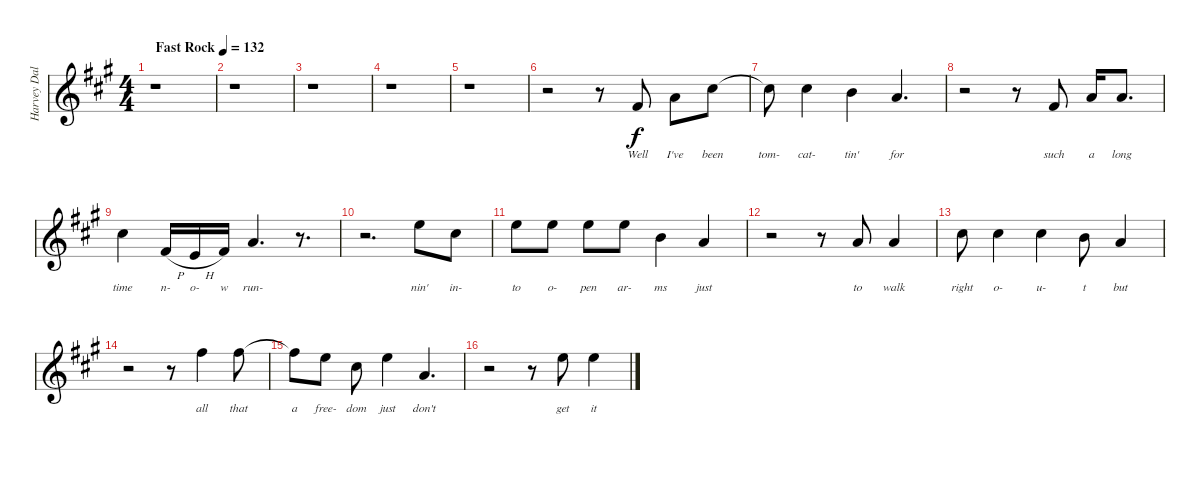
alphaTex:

\track ("Harvey Dalton Arnold Vocals" "Harvey Dal") {instrument contrabass}
\staff {score}
\tuning (E4 B3 G3 D3 A2 E2) {hide}
\ts (4 4)
\tempo (132 "Fast Rock")
\clef g2
\ks a
r.1{dy f instrument contrabass} |
r.1 |
r.1 |
r.1 |
r.1 |
r.2 r.8 4.4.8{lyrics (0 "Well") lyrics (1 "") lyrics (2 "") lyrics (3 "") lyrics (4 "")} 2.3.8{lyrics (0 "I've") lyrics (1 "") lyrics (2 "") lyrics (3 "") lyrics (4 "")} 2.2.8{lyrics (0 "been") lyrics (1 "") lyrics (2 "") lyrics (3 "") lyrics (4 "")} |
2.2{t}.8{lyrics (0 "tom-") lyrics (1 "") lyrics (2 "") lyrics (3 "") lyrics (4 "")} 2.2.4{lyrics (0 "cat-") lyrics (1 "") lyrics (2 "") lyrics (3 "") lyrics (4 "")} 4.3.4{lyrics (0 "tin'") lyrics (1 "") lyrics (2 "") lyrics (3 "") lyrics (4 "")} 2.3.4{d lyrics (0 "for") lyrics (1 "") lyrics (2 "") lyrics (3 "") lyrics (4 "")} |
r.2 r.8 4.4.8{lyrics (0 "such") lyrics (1 "") lyrics (2 "") lyrics (3 "") lyrics (4 "")} 2.3.16{lyrics (0 "a") lyrics (1 "") lyrics (2 "") lyrics (3 "") lyrics (4 "")} 2.3.8{d lyrics (0 "long") lyrics (1 "") lyrics (2 "") lyrics (3 "") lyrics (4 "")} |
2.2.4{lyrics (0 "time") lyrics (1 "") lyrics (2 "") lyrics (3 "") lyrics (4 "")} 4.4{h}.16{lyrics (0 "n-") lyrics (1 "") lyrics (2 "") lyrics (3 "") lyrics (4 "")} 2.4{h}.16{lyrics (0 "o-") lyrics (1 "") lyrics (2 "") lyrics (3 "") lyrics (4 "")} 4.4.16{lyrics (0 "w") lyrics (1 "") lyrics (2 "") lyrics (3 "") lyrics (4 "")} 2.3.4{d lyrics (0 "run-") lyrics (1 "") lyrics (2 "") lyrics (3 "") lyrics (4 "")} r.8{d} |
r.2{d} 0.1.8{lyrics (0 "nin'") lyrics (1 "") lyrics (2 "") lyrics (3 "") lyrics (4 "")} 2.2.8{lyrics (0 "in-") lyrics (1 "") lyrics (2 "") lyrics (3 "") lyrics (4 "")} |
0.1.8{lyrics (0 "to") lyrics (1 "") lyrics (2 "") lyrics (3 "") lyrics (4 "")} 0.1.8{lyrics (0 "o-") lyrics (1 "") lyrics (2 "") lyrics (3 "") lyrics (4 "")} 0.1.8{lyrics (0 "pen") lyrics (1 "") lyrics (2 "") lyrics (3 "") lyrics (4 "")} 0.1.8{lyrics (0 "ar-") lyrics (1 "") lyrics (2 "") lyrics (3 "") lyrics (4 "")} 4.3.4{lyrics (0 "ms") lyrics (1 "") lyrics (2 "") lyrics (3 "") lyrics (4 "")} 2.3.4{lyrics (0 "just") lyrics (1 "") lyrics (2 "") lyrics (3 "") lyrics (4 "")} |
r.2 r.8 2.3.8{lyrics (0 "to") lyrics (1 "") lyrics (2 "") lyrics (3 "") lyrics (4 "")} 2.3.4{lyrics (0 "walk") lyrics (1 "") lyrics (2 "") lyrics (3 "") lyrics (4 "")} |
2.2.8{lyrics (0 "right") lyrics (1 "") lyrics (2 "") lyrics (3 "") lyrics (4 "")} 2.2.4{lyrics (0 "o-") lyrics (1 "") lyrics (2 "") lyrics (3 "") lyrics (4 "")} 2.2.4{lyrics (0 "u-") lyrics (1 "") lyrics (2 "") lyrics (3 "") lyrics (4 "")} 4.3.8{lyrics (0 "t") lyrics (1 "") lyrics (2 "") lyrics (3 "") lyrics (4 "")} 2.3.4{lyrics (0 "but") lyrics (1 "") lyrics (2 "") lyrics (3 "") lyrics (4 "")} |
r.2 r.8 2.1.4{lyrics (0 "all") lyrics (1 "") lyrics (2 "") lyrics (3 "") lyrics (4 "")} 2.1.8{lyrics (0 "that") lyrics (1 "") lyrics (2 "") lyrics (3 "") lyrics (4 "")} |
2.1{t}.8{lyrics (0 "a") lyrics (1 "") lyrics (2 "") lyrics (3 "") lyrics (4 "")} 0.1.8{lyrics (0 "free-") lyrics (1 "") lyrics (2 "") lyrics (3 "") lyrics (4 "")} 2.2.8{lyrics (0 "dom") lyrics (1 "") lyrics (2 "") lyrics (3 "") lyrics (4 "")} 0.1.4{lyrics (0 "just") lyrics (1 "") lyrics (2 "") lyrics (3 "") lyrics (4 "")} 2.3.4{d lyrics (0 "don't") lyrics (1 "") lyrics (2 "") lyrics (3 "") lyrics (4 "")} |
r.2 r.8 0.1.8{lyrics (0 "get") lyrics (1 "") lyrics (2 "") lyrics (3 "") lyrics (4 "")} 0.1.4{lyrics (0 "it") lyrics (1 "") lyrics (2 "") lyrics (3 "") lyrics (4 "")}
